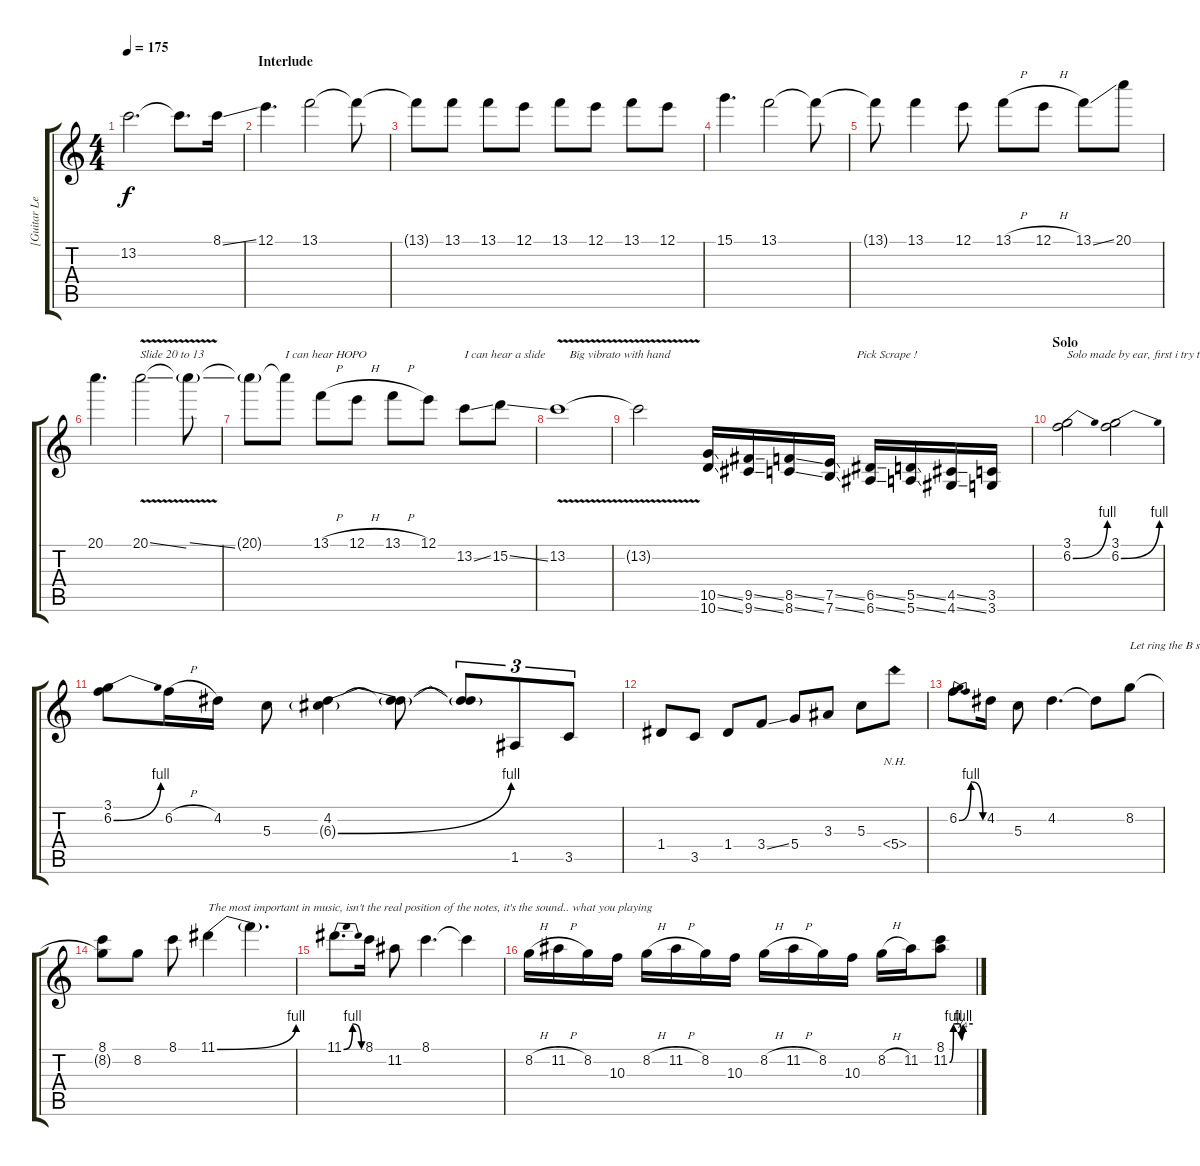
\track ("[Guitar Lead] Roman Surman" "[Guitar Le") {instrument overdrivenguitar}
\staff {score tabs}
\tuning (E4 B3 G3 D3 A2 E2) {hide}
\ts (4 4)
\tempo 175
\clef g2
\ks c
13.2{t}.2{d dy f} 13.2{t}.8{d} 8.1{ss}.16 |
\section ("" "Interlude")
12.1.4{d} 13.1.2 13.1{t}.8 |
13.1{t}.8 13.1.8 13.1.8 12.1.8 13.1.8 12.1.8 13.1.8 12.1.8 |
15.1.4{d} 13.1.2 13.1{t}.8 |
13.1{t}.8 13.1.4 12.1.8 13.1{h}.8 12.1{h}.8 13.1{ss}.8 20.1.8 |
20.1.4{d} 20.1{v ss}.2{txt "Slide 20 to 13"} 20.1{ss g t}.8 |
20.1{g t}.8 20.1{t}.8{txt "I can hear HOPO"} 13.1{h}.8 12.1{h}.8 13.1{h}.8 12.1.8 13.2{ss}.8{txt "I can hear a slide"} 15.2{ss}.8 |
13.2{v}.1{txt "    Big vibrato with hand"} |
13.2{t}.2 (10.5{ss} 10.6{ss}).16 (9.5{ss} 9.6{ss}).16 (8.5{ss} 8.6{ss}).16 (7.5{ss} 7.6{ss}).16{txt "         Pick Scrape !"} (6.5{ss} 6.6{ss}).16 (5.5{ss} 5.6{ss}).16 (4.5{ss} 4.6{ss}).16 (3.5 3.6).16 |
\section ("" "Solo")
(3.1 6.2{be (bend 0 0 60 4)}).2{txt "Solo made by ear, first i try to find the note on my fretboard and play it to see if it sounds like the song"} (3.1 6.2{be (bend 0 0 60 4)}).2 |
(3.1 6.2{be (bend 0 0 60 4)}).8 6.2{h}.16 4.2.16 5.3.8 (4.2 6.3{be (bend 0 0 60 4) g}).4 (4.2{t} 6.3{t}).8 (4.2{t} 6.3{t}).8{tu (3 2)} 1.5.8{tu (3 2)} 3.5.8{tu (3 2)} |
1.4.8 3.5.8 1.4.8 3.4{ss}.8 5.4.8 3.3.8 5.3.8 5.4{nh}.8 |
6.2{be (bendrelease 0 0 15 4 30 4 60 0)}.8{d} 4.2.16 5.3.8 4.2.4{d} 4.2{t}.8 8.2.8{txt "Let ring the B string"} |
(8.1 8.2{t}).8 8.2.8 8.1.8 11.1{be (bend 0 0 60 4)}.4{txt "The most important in music, isn't the real position of the notes, it's the sound.. what you playing"} 11.1{t}.4{d} |
11.1{be (bendrelease 0 0 15 4 40 4 60 0)}.8{d} 8.1.16 11.2.8 8.1.4{d} 8.1{t}.4 |
8.2{h}.16 11.2{h}.16 8.2.16 10.3.16 8.2{h}.16 11.2{h}.16 8.2.16 10.3.16 8.2{h}.16 11.2{h}.16 8.2.16 10.3.16 8.2{h}.16 11.2.16 (8.1 11.2{be (custom 0 0 10 4 25 4 30 1 35 4 60 4)}).8
